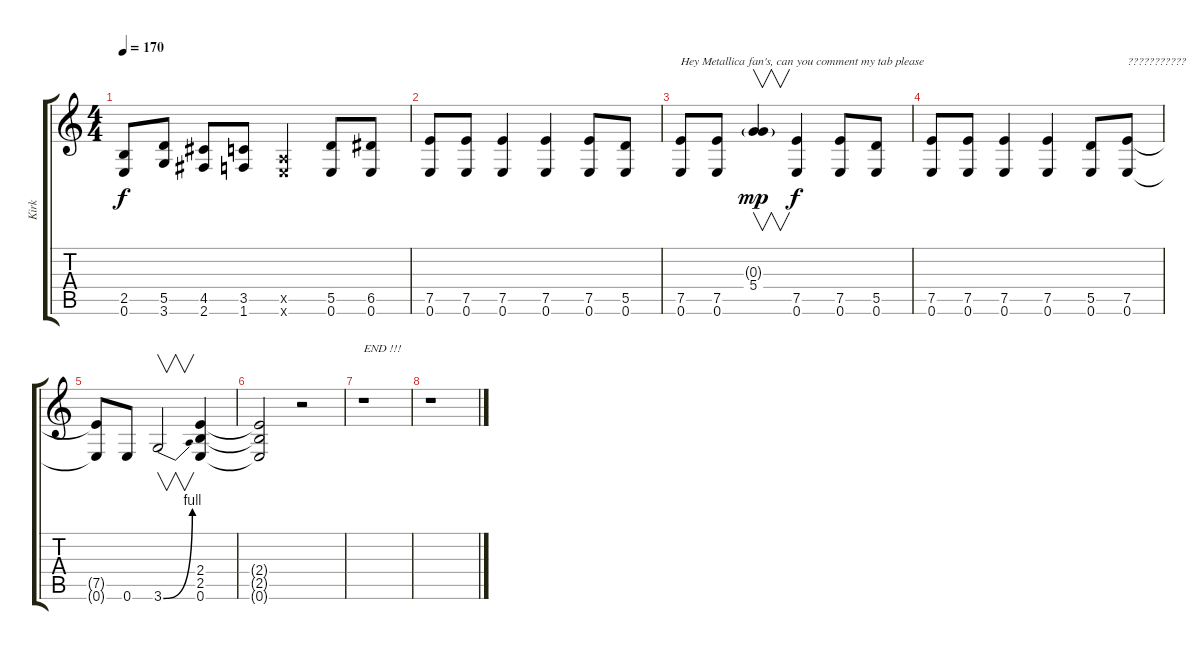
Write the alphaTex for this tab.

\track ("Kirk" "Kirk") {instrument distortionguitar}
\staff {score tabs}
\tuning (E4 B3 G3 D3 A2 E2) {hide}
\ts (4 4)
\tempo 170
\clef g2
\ks c
(2.5 0.6).8{dy f} (5.5 3.6).8 (4.5 2.6).8 (3.5 1.6).8 (0.5{x} 0.6{x}).4 (5.5 0.6).8 (6.5 0.6).8 |
(7.5 0.6).8 (7.5 0.6).8 (7.5 0.6).4 (7.5 0.6).4 (7.5 0.6).8 (5.5 0.6).8 |
(7.5 0.6).8{txt "Hey Metallica fan's, can you comment my tab please"} (7.5 0.6).8 (0.3{g} 5.4).4{v dy mp} (7.5 0.6).4{dy f} (7.5 0.6).8 (5.5 0.6).8 |
(7.5 0.6).8 (7.5 0.6).8 (7.5 0.6).4 (7.5 0.6).4 (5.5 0.6).8 (7.5 0.6).8{txt "???????????"} |
(7.5{t} 0.6{t}).8 0.6.8 3.6{be (bend 0 0 60 4)}.2{v} (2.4 2.5 0.6).4 |
(2.4{t} 2.5{t} 0.6{t}).2 r.2 |
r.1{txt "END !!!"} |
r.1
